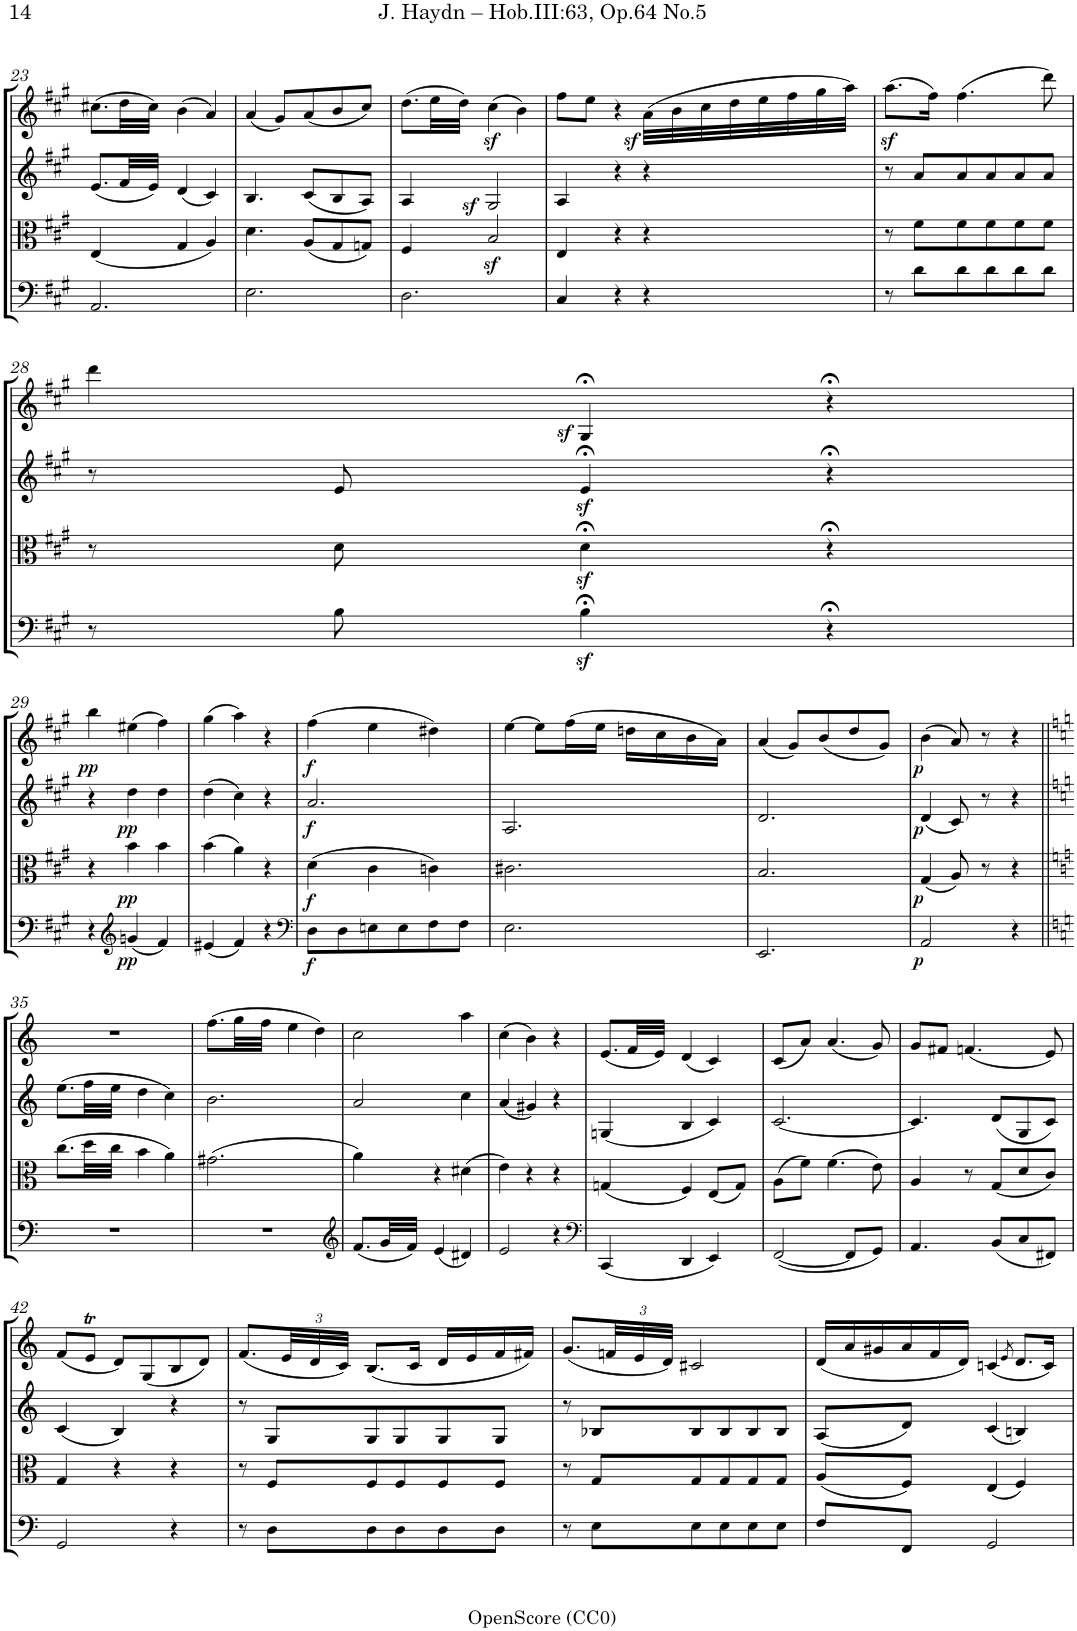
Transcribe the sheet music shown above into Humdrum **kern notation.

**kern	**dynam	**kern	**dynam	**kern	**dynam	**kern	**dynam
*part4	*part4	*part3	*part3	*part2	*part2	*part1	*part1
*staff4	*staff4	*staff3	*staff3	*staff2	*staff2	*staff1	*staff1
*I"Violoncello	*	*I"Viola	*	*I"Violin 2	*	*I"Violin 1	*
*I'Vc	*	*I'Vla	*	*I'Vln	*	*I'Vln	*
!!LO:PB:g=z
*clefF4	*	*clefC3	*	*clefG2	*	*clefG2	*
*k[f#c#g#]	*	*k[f#c#g#]	*	*k[f#c#g#]	*	*k[f#c#g#]	*
*M3/4	*	*M3/4	*	*M3/4	*	*M3/4	*
=23	=23	=23	=23	=23	=23	=23	=23
2.AA/	.	(4E/	.	(8.e/L	.	(8.cc#X\L	.
.	.	.	.	32f#/LL	.	32dd\LL	.
.	.	.	.	32e/JJJ)	.	32cc#\JJJ)	.
.	.	4G#/	.	(4d/	.	(4b\	.
.	.	4A/)	.	4c#/)	.	4a/)	.
=24	=24	=24	=24	=24	=24	=24	=24
2.E\	.	4.d\	.	4.B/	.	(4a/	.
.	.	.	.	.	.	8g#/L)	.
.	.	(8A/L	.	(8c#/L	.	(8a/	.
.	.	8G#/	.	8B/	.	8b/	.
.	.	8Gn/J)	.	8A/J)	.	8cc#/J)	.
=25	=25	=25	=25	=25	=25	=25	=25
2.D\	.	4F#/	.	4A/	.	(8.dd\L	.
.	.	.	.	.	.	32ee\LL	.
.	.	.	.	.	.	32dd\JJJ)	.
.	.	2Bz</	.	2G#z</	.	(4cc#z<\	.
.	.	.	.	.	.	4b\)	.
=26	=26	=26	=26	=26	=26	=26	=26
4C#/	.	4E/	.	4A/	.	8ff#\L	.
.	.	.	.	.	.	8ee\J	.
4r	.	4r	.	4r	.	4r	.
4r	.	4r	.	4r	.	(32az<\LLL	.
.	.	.	.	.	.	32b\	.
.	.	.	.	.	.	32cc#\	.
.	.	.	.	.	.	32dd\	.
.	.	.	.	.	.	32ee\	.
.	.	.	.	.	.	32ff#\	.
.	.	.	.	.	.	32gg#\	.
.	.	.	.	.	.	32aa\JJJ)	.
=27	=27	=27	=27	=27	=27	=27	=27
8r	.	8r	.	8r	.	(8.aaz<\L	.
8d\L	.	8f#\L	.	8a/L	.	.	.
.	.	.	.	.	.	16ff#\Jk)	.
8d\	.	8f#\	.	8a/	.	(4.ff#\	.
8d\	.	8f#\	.	8a/	.	.	.
8d\	.	8f#\	.	8a/	.	.	.
8d\J	.	8f#\J	.	8a/J	.	8ddd\)	.
!!LO:LB:g=z
=28	=28	=28	=28	=28	=28	=28	=28
8r	.	8r	.	8r	.	4ddd\	.
8B\	.	8d\	.	8e/	.	.	.
4Bz<;<\	.	4dz<;<\	.	4ez<;</	.	4G#z<;</	.
4r;<	.	4r;<	.	4r;<	.	4r;<	.
!!LO:LB:g=z
=29	=29	=29	=29	=29	=29	=29	=29
!	!	!	!	!	!	!	!LO:DY:b
4r	.	4r	.	4r	.	4bb\	pp
*clefG2	*	*	*	*	*	*	*
!	!LO:DY:b	!	!LO:DY:b	!	!LO:DY:b	!	!
(4gn/	pp	4b\	pp	4dd\	pp	(4ee#X\	.
4f#/)	.	4b\	.	4dd\	.	4ff#\)	.
=30	=30	=30	=30	=30	=30	=30	=30
(4e#X/	.	(4b\	.	(4dd\	.	(4gg#\	.
4f#/)	.	4a\)	.	4cc#\)	.	4aa\)	.
4r	.	4r	.	4r	.	4r	.
=31	=31	=31	=31	=31	=31	=31	=31
*clefF4	*	*	*	*	*	*	*
!	!LO:DY:b	!	!LO:DY:b	!	!LO:DY:b	!	!LO:DY:b
8D\L	f	(4d\	f	2.a/	f	(4ff#\	f
8D\	.	.	.	.	.	.	.
8En\	.	4c#\	.	.	.	4ee\	.
8E\	.	.	.	.	.	.	.
8F#\	.	4cn\)	.	.	.	4dd#X\)	.
8F#\J	.	.	.	.	.	.	.
=32	=32	=32	=32	=32	=32	=32	=32
2.E\	.	2.c#X\	.	2.A/	.	[4ee\	.
.	.	.	.	.	.	8ee\L]	.
.	.	.	.	.	.	(16ff#\L	.
.	.	.	.	.	.	16ee\JJ	.
.	.	.	.	.	.	16ddn\LL	.
.	.	.	.	.	.	16cc#\	.
.	.	.	.	.	.	16b\	.
.	.	.	.	.	.	16a\JJ)	.
=33	=33	=33	=33	=33	=33	=33	=33
2.EE/	.	2.B/	.	2.d/	.	(4a/	.
.	.	.	.	.	.	8g#/L)	.
.	.	.	.	.	.	(8b/	.
.	.	.	.	.	.	8dd/	.
.	.	.	.	.	.	8g#/J)	.
=34	=34	=34	=34	=34	=34	=34	=34
!	!LO:DY:b	!	!LO:DY:b	!	!LO:DY:b	!	!LO:DY:b
2AA/	p	(4G#/	p	(4d/	p	(4b\	p
.	.	8A/)	.	8c#/)	.	8a/)	.
.	.	8r	.	8r	.	8r	.
4r	.	4r	.	4r	.	4r	.
!!LO:LB:g=z
=35||	=35||	=35||	=35||	=35||	=35||	=35||	=35||
*k[]	*	*k[]	*	*k[]	*	*k[]	*
2.r	.	(8.cc\L	.	(8.ee\L	.	2.r	.
.	.	32dd\LL	.	32ff\LL	.	.	.
.	.	32cc\JJJ	.	32ee\JJJ	.	.	.
.	.	4b\	.	4dd\	.	.	.
.	.	4a\)	.	4cc\)	.	.	.
=36	=36	=36	=36	=36	=36	=36	=36
2.r	.	(2.g#X\	.	2.b\	.	(8.ff\L	.
.	.	.	.	.	.	32gg\LL	.
.	.	.	.	.	.	32ff\JJJ	.
.	.	.	.	.	.	4ee\	.
.	.	.	.	.	.	4dd\)	.
=37	=37	=37	=37	=37	=37	=37	=37
*clefG2	*	*	*	*	*	*	*
(8.f/L	.	4a\)	.	2a/	.	2cc\	.
32g/LL	.	.	.	.	.	.	.
32f/JJJ)	.	.	.	.	.	.	.
(4e/	.	4r	.	.	.	.	.
4d#X/)	.	(4d#X\	.	4cc\	.	4aa\	.
=38	=38	=38	=38	=38	=38	=38	=38
2e/	.	4e\)	.	(4a/	.	(4cc\	.
.	.	4r	.	4g#X/)	.	4b\)	.
4r	.	4r	.	4r	.	4r	.
=39	=39	=39	=39	=39	=39	=39	=39
*clefF4	*	*	*	*	*	*	*
(4CC/	.	(4Gn/	.	(4Gn/	.	(8.e/L	.
.	.	.	.	.	.	32f/LL	.
.	.	.	.	.	.	32e/JJJ)	.
4DD/	.	4F/)	.	4B/	.	(4d/	.
4EE/)	.	(8E/L	.	4c/)	.	4c/)	.
.	.	8G/J)	.	.	.	.	.
=40	=40	=40	=40	=40	=40	=40	=40
([2FF/	.	(8A\L	.	[2.c/	.	(8c/L	.
.	.	8f\J)	.	.	.	8a/J)	.
.	.	(4.f\	.	.	.	(4.a/	.
8FF/L]	.	.	.	.	.	.	.
8GG/J)	.	8e\)	.	.	.	8g/)	.
=41	=41	=41	=41	=41	=41	=41	=41
4.AA/	.	4A/	.	4.c/]	.	8g/L	.
.	.	.	.	.	.	8f#X/J	.
.	.	8r	.	.	.	(4.fn/	.
(8BB/L	.	(8G/L	.	(8d/L	.	.	.
8C/	.	8d/	.	8G/	.	.	.
8FF#X/J)	.	8c/J)	.	8c/J)	.	8e/)	.
!!LO:LB:g=z
=42	=42	=42	=42	=42	=42	=42	=42
2GG/	.	4G/	.	(4c/	.	(8f/L	.
.	.	.	.	.	.	8et/J	.
.	.	4r	.	4B/)	.	8d/L)	.
.	.	.	.	.	.	(8G/	.
4r	.	4r	.	4r	.	8B/	.
.	.	.	.	.	.	8d/J)	.
=43	=43	=43	=43	=43	=43	=43	=43
8r	.	8r	.	8r	.	(8.f/L	.
8D\L	.	8F/L	.	8G/L	.	.	.
*	*	*	*	*	*	*Xbrackettup	*
.	.	.	.	.	.	48e/LL	.
.	.	.	.	.	.	48d/	.
.	.	.	.	.	.	48c/JJJ)	.
8D\	.	8F/	.	8G/	.	(8.B/L	.
8D\	.	8F/	.	8G/	.	.	.
.	.	.	.	.	.	16c/Jk	.
8D\	.	8F/	.	8G/	.	16d/LL	.
.	.	.	.	.	.	16e/	.
8D\J	.	8F/J	.	8G/J	.	16f/	.
.	.	.	.	.	.	16f#X/JJ)	.
=44	=44	=44	=44	=44	=44	=44	=44
8r	.	8r	.	8r	.	(8.g/L	.
8E\L	.	8G/L	.	8B-X/L	.	.	.
.	.	.	.	.	.	48fn/LL	.
.	.	.	.	.	.	48e/	.
.	.	.	.	.	.	48d/JJJ)	.
8E\	.	8G/	.	8B-/	.	2c#X/	.
8E\	.	8G/	.	8B-/	.	.	.
8E\	.	8G/	.	8B-/	.	.	.
8E\J	.	8G/J	.	8B-/J	.	.	.
=45	=45	=45	=45	=45	=45	=45	=45
8F/L	.	(8A/L	.	(8A/L	.	(24d/LL	.
.	.	.	.	.	.	24a/	.
.	.	.	.	.	.	24g#X/	.
8FF/J	.	8F/J)	.	8d/J)	.	24a/	.
.	.	.	.	.	.	24f/	.
.	.	.	.	.	.	24d/JJ)	.
2GG/	.	(4E/	.	(4c/	.	(4cn/	.
.	.	.	.	.	.	8qe/	.
.	.	4F/)	.	4Bn/)	.	8.d/L	.
.	.	.	.	.	.	16c/Jk)	.
=	=	=	=	=	=	=	=
*-	*-	*-	*-	*-	*-	*-	*-
